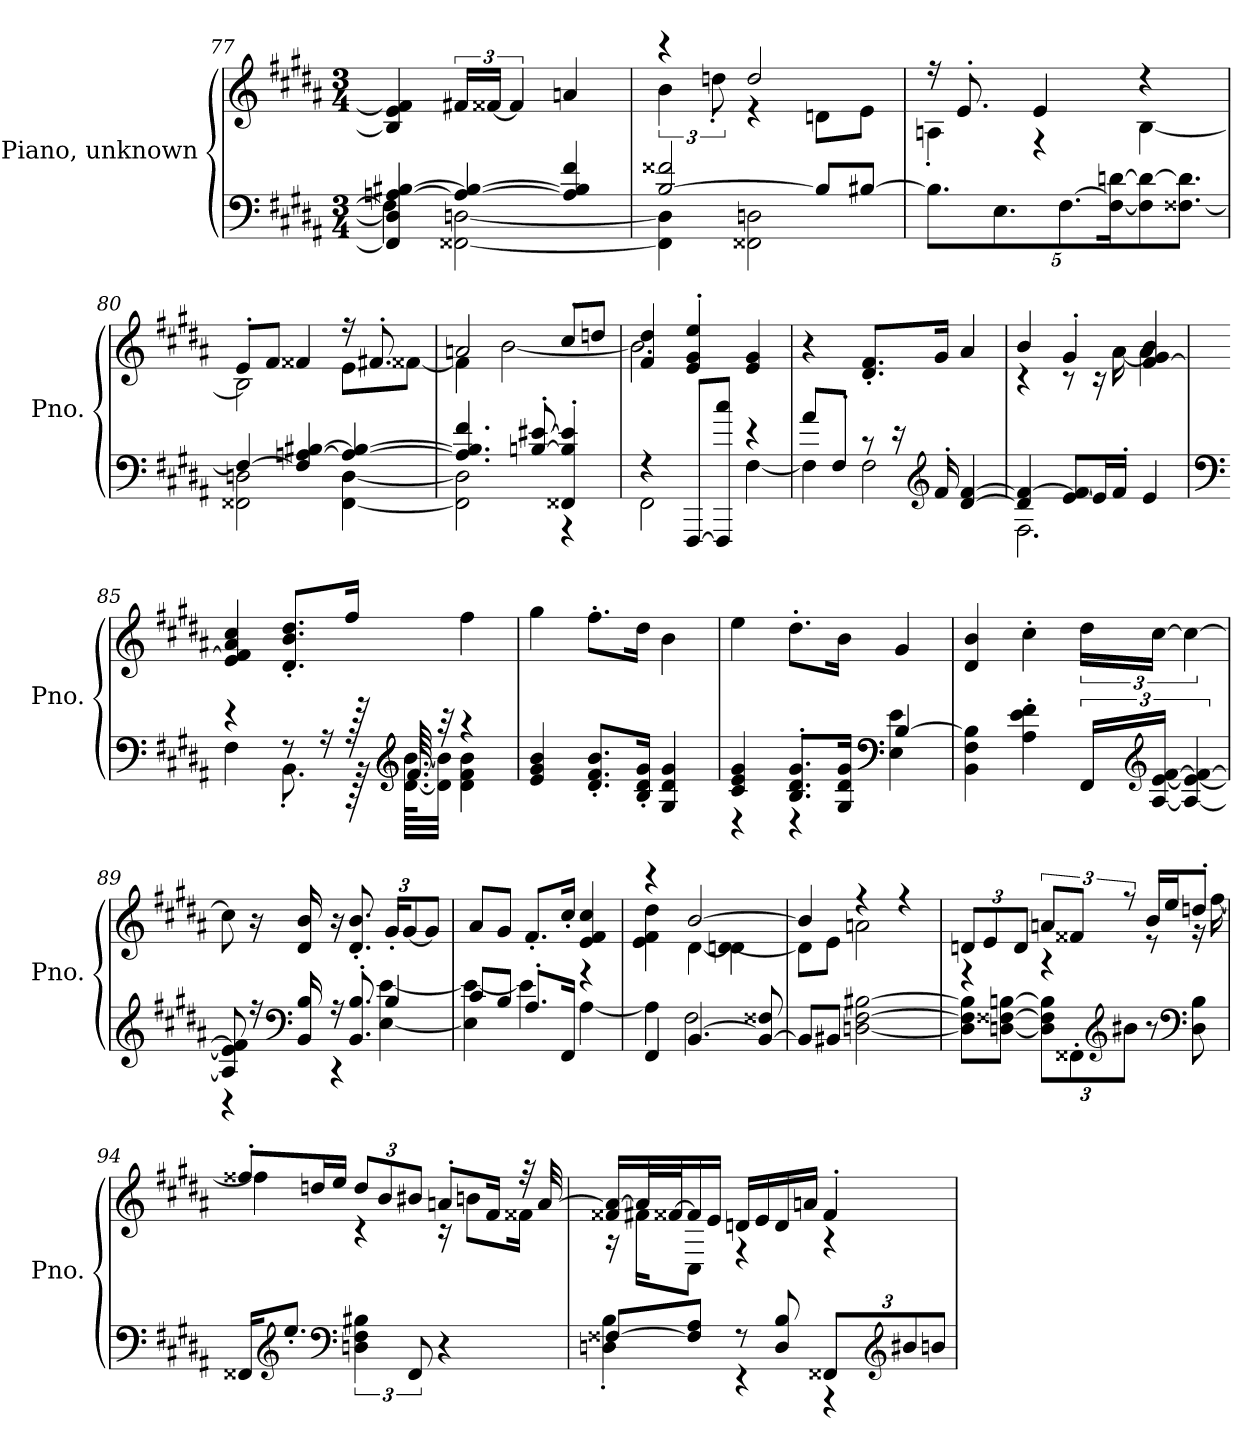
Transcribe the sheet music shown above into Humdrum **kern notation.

**kern	**kern
*part1	*part1
*staff2	*staff1
*I"Piano, unknown	*
*I'Pno.	*
*clefF4	*clefG2
*k[f#c#g#d#a#]	*k[f#c#g#d#a#]
*M3/4	*M3/4
=77	=77
*^	*
4FF##/] 4D/] [4An/ [4B#X/	4F##\]	4B/] 4e/ 4f##/]
4A/_ 4B#/_	[2FF##X\ [2Dn\	24f#X/LL
.	.	[24f##X/JJ
.	.	6f##/]
4A/] 4B#/] 4f#/	.	4an/
=78	=78	=78
*	*	*^
[2B/ 2f##X/	4FF##\] 4D\]	4r	6b\
.	.	.	12ddn'\
.	2FF##X\ 2Dn\	2dd/	4r
8B/L]	.	.	8dn\L
[8B#X/J	.	.	8e\J
*v	*v	*	*
!!LO:PB:g=z	!!
=79	=79	=79
*Xbrackettup	*	*
10.B#\L]	16r	4An'\
.	8.e'/	.
10.E\	.	.
.	4e/	4r
[10.F#\	.	.
20F#\_ [20dn\	.	.
10F#\] 10d\_	4r	[4B\
[10.F##X\ 10.d\]J	.	.
=80	=80	=80
*^	*	*
4F##/_	2FF##X\ 2Dn\	8e'/L	2B\]
.	.	8f#/J	.
4F##/] [4An/ [4B#X/	.	4f##X/	.
4A/_ 4B#/_	[4FF##\ [4D\	16r	8e\L
.	.	8.f#X'/	.
.	.	.	[8f##X\J
=81	=81	=81	=81
4.A/] 4.B#/] 4.f#/	2FF##\] 2D\]	2an/	4f##\]
.	.	.	[2b\
[8Bn/' [8e#X/'	.	.	.
4FF##X/' 4B/]' 4e#/]'	4r	8cc#'/L	.
.	.	8ddn/J	.
=82	=82	=82	=82
4r	2FF#\	4f#/ 4dd#/	2.b\]
[8FFF#/L	.	4e/' 4g#/' 4ee/'	.
8FFF#/] 8cc#/J	.	.	.
4r	[4F#\	4e/ 4g#/	.
*	*	*v	*v
!!LO:LB:g=z
=83	=83	=83
8a#/L	4F#\]	4r
8F#'/J	.	.
8r	2F#\	8.d#/' 8.f#/'L
16r	.	.
*clefG2	*	*
16f#'/	.	16g#/Jk
[4d#/ [4f#/	.	4a#/
=84	=84	=84
*	*	*^
4d#/] 4f#/_	2.F#\	4b/	4r
[8e/ 8f#/]L	.	4g#'/	8r
16e/L]	.	.	16r
16f#'/JJ	.	.	[16a#\
4e/	.	[4f#/ 4g#/ 4b/	4a#\]
*	*	*v	*v
=85	=85	=85
*clefF4	*	*
4r	4F#\	4e/ 4f#/] 4a#/ 4cc#/
8r	8.BB'\	8.d#/' 8.b/' 8.dd#/'L
16r	.	.
128r	128r	16ff#/Jk
*clefG2	*	*
64.f#/	[64.d#\ [64.b\KLLL	.
32r	32d#\] 32b\]JJJ	.
4r	4d#\ 4f#\ 4b\	4ff#\
*v	*v	*
=86	=86
4e/ 4g#/ 4b/	4gg#\
8.d#/' 8.f#/' 8.b/'L	8.ff#'\L
16B/' 16d#/' 16g#/'Jk	16dd#\Jk
4G#/ 4d#/ 4g#/	4b\
!!LO:LB:g=z
=87	=87
*^	*
4c#/ 4e/ 4g#/	4r	4ee\
8.B/' 8.d#/' 8.g#/'L	4r	8.dd#'\L
16G#/ 16d#/ 16g#/Jk	.	16b\Jk
*clefF4	*	*
[4B/	4E\ 4e\	4g#/
*v	*v	*
=88	=88
4BB\ 4F#\ 4B\]	4d#/ 4b/
4A#\' 4e\' 4f#\'	4cc#'\
*brackettup	*
24FF#/LL	24dd#\LL
*clefG2	*
[24A#/ [24e/ [24f#/JJ	[24cc#\JJ
6A#/_ 6e/_ 6f#/_	6cc#\_
=89	=89
*^	*
8A#/] 8e/] 8f#/]	4r	8cc#\]
16r	.	16r
*clefF4	*	*
16BB/ 16B/	.	16d#/ 16b/
16r	4r	16r
8.BB/' 8.B/'	.	8.d#/' 8.b/'
*	*	*Xbrackettup
4B/	[4E\ [4e\	24g#'/KL
.	.	[12g#/
.	.	8g#/J]
=90	=90	=90
8c#/L	4E\] 4e\_	8a#/L
8B/J	.	8g#/J
8.A#'/L	4e\]	8.f#'/L
16FF#/Jk	.	16cc#'/Jk
4r	[4A#\	4e/ 4f#/ 4cc#/
!!LO:LB:g=z
=91	=91	=91
*	*	*^
4FF#/	4A#\]	4r	4e\ 4f#\ 4dd#\
[4.BB/	2F#\	[2b/	[4d#\
.	.	.	[4dn\ 4d#\]
8BB/_ 8F##X/	.	.	.
*v	*v	*	*
=92	=92	=92
8BB/L]	4b/]	8d\L]
8BB#X/J	.	8e\J
[2Dn\ [2F#\ [2B#X\	4r	2an\
.	4r	.
=93	=93	=93
8D\] 8F#\] 8B#\]L	12dn/L	4r
.	12e/	.
[8Dn\ [8F##X\ [8Bn\J	.	.
.	12d/J	.
*Xbrackettup	*brackettup	*
12D\] 12F##\] 12B\]L	12an/L	4r
12FF##X'\	12f##X/J	.
*clefG2	*	*
12b#X\J	12r	.
8r	16b/LL	8r
.	16ee/J	.
*clefF4	*	*
8D\ 8B\	8ddn'/J	16r
.	.	[16ff#\
!!LO:LB:g=z	!!
=94	=94	=94
16FF##X/KL	8ff##X'/L	4ff#\]
*clefG2	*	*
8.ee'/J	.	.
.	16ddn/L	.
.	16ee/JJ	.
*clefF4	*	*
*brackettup	*Xbrackettup	*
6Dn\ 6F#\ 6B#X\	12dd/L	4r
.	12b/	.
12FF##/	12b#X/J	.
4r	8an'/L	16r
.	.	8bn\L
.	16f#/Jk	.
.	32r	16f##X\Jk
.	[32a/	.
=95	=95	=95
*^	*	*
[8F##X/L	4Dn\' 4B\'	16f##X/ 16a/_LL	16r
.	.	32a/L]	16f#X\KL
.	.	[32f##X/J	.
8F##/] 8A#/J	.	16f##/]	8C#\J
.	.	16e/JJ	.
8r	4r	16dn/LL	4r
.	.	16e/	.
8D/ 8B/	.	16d/	.
.	.	16an/JJ	.
*Xbrackettup	*	*	*
12FF##X/L	4r	4f##'/	4r
*clefG2	*	*	*
12b#X/	.	.	.
12bn/J	.	.	.
*v	*v	*	*
*	*v	*v
=	=
*-	*-
